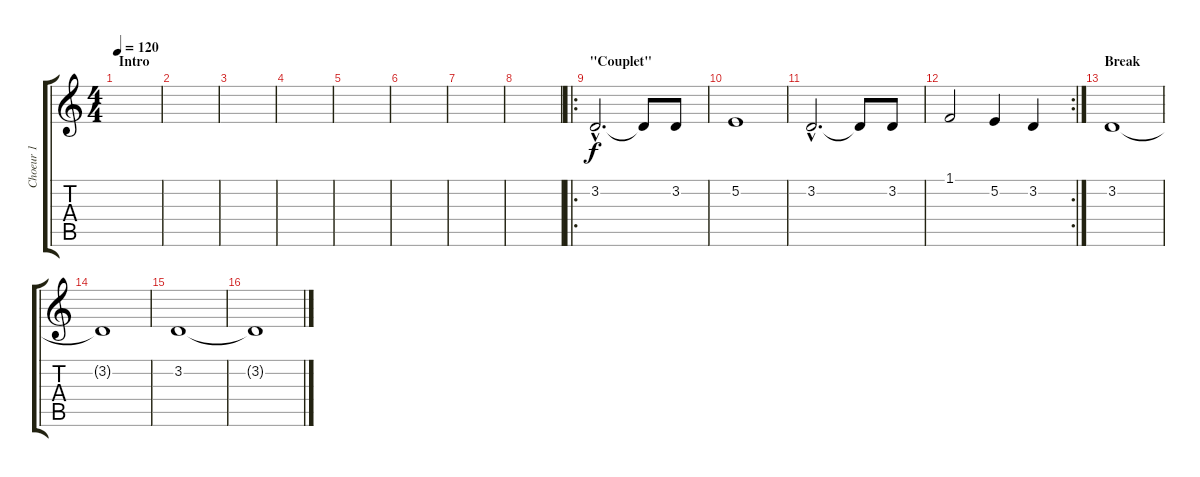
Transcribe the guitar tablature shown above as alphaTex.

\track ("Choeur 1" "Choeur 1") {instrument choiraahs}
\staff {score tabs}
\tuning (E4 B3 G3 D3 A2 E2) {hide}
\ts (4 4)
\section ("" "Intro")
\tempo 120
\clef g2
\ks c
|
|
|
|
|
|
|
|
\ro
\section ("" "\"Couplet\"")
3.2{hac}.2{d} 3.2{t}.8 3.2.8 |
5.2.1 |
3.2{hac}.2{d} 3.2{t}.8 3.2.8 |
\rc 2
1.1.2 5.2.4 3.2.4 |
\section ("" "Break")
3.2.1 |
3.2{t}.1 |
3.2.1 |
3.2{t}.1
